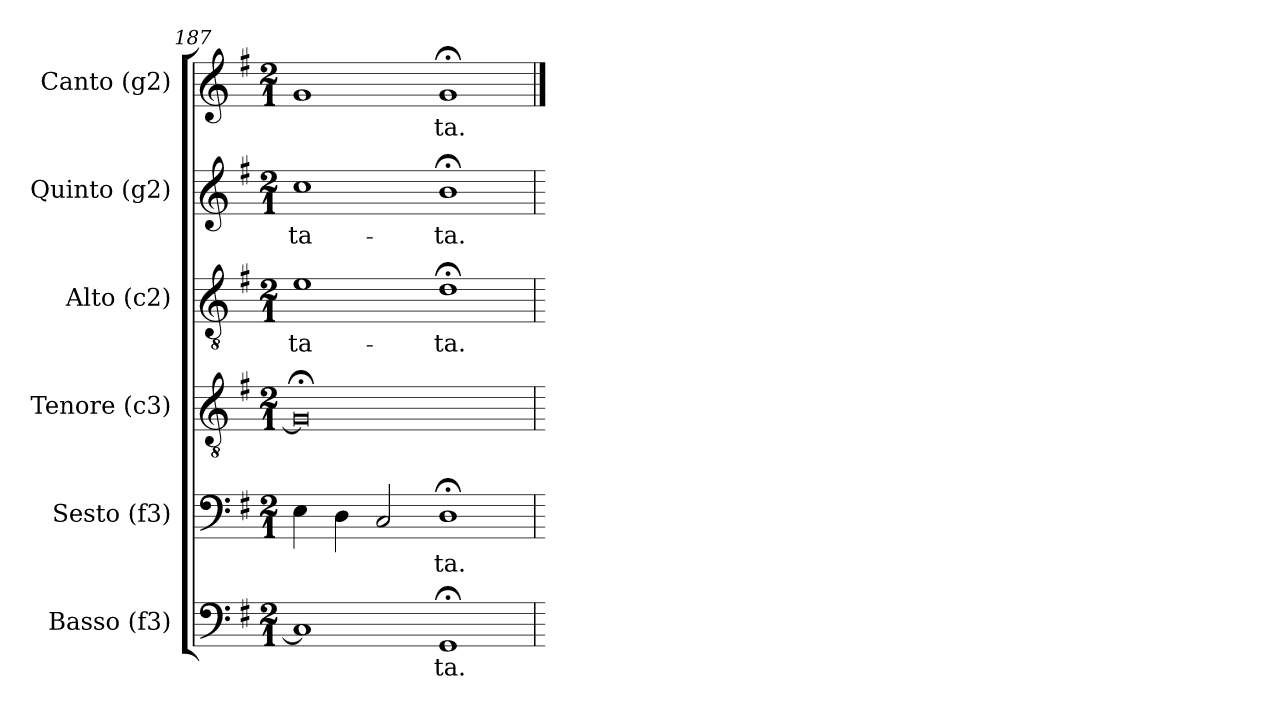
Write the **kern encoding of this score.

**kern	**text	**kern	**text	**kern	**kern	**text	**kern	**text	**kern	**text
*part6	*part6	*part5	*part5	*part4	*part3	*part3	*part2	*part2	*part1	*part1
*staff6	*staff6	*staff5	*staff5	*staff4	*staff3	*staff3	*staff2	*staff2	*staff1	*staff1
*I"Basso (f3)	*	*I"Sesto (f3)	*	*I"Tenore (c3)	*I"Alto (c2)	*	*I"Quinto (g2)	*	*I"Canto (g2)	*
*I'B.	*	*I'S.	*	*I'T.	*I'A.	*	*I'Q.	*	*I'C.	*
*clefF4	*	*clefF4	*	*clefGv2	*clefGv2	*	*clefG2	*	*clefG2	*
*k[f#]	*	*k[f#]	*	*k[f#]	*k[f#]	*	*k[f#]	*	*k[f#]	*
*G:	*	*G:	*	*G:	*G:	*	*G:	*	*G:	*
*M2/1	*	*M2/1	*	*M2/1	*M2/1	*	*M2/1	*	*M2/1	*
=187	=187	=187	=187	=187	=187	=187	=187	=187	=187	=187
!	!	!	!	!	!	!LO:LY:b:cj	!	!LO:LY:b:cj	!	!
1C]	.	4E\	.	0G;<]	1e	-ta-	1cc	-ta-	1g	.
.	.	4D\	.	.	.	.	.	.	.	.
.	.	2C/	.	.	.	.	.	.	.	.
!	!LO:LY:b:cj	!	!LO:LY:b:cj	!	!	!LO:LY:b:cj	!	!LO:LY:b:cj	!	!LO:LY:b:cj
1GG;<	-ta.	1D;<	-ta.	.	1d;<	-ta.	1b;<	-ta.	1g;<	-ta.
=	==	=	==	=	=	==	=	==	==	==
*-	*-	*-	*-	*-	*-	*-	*-	*-	*-	*-
